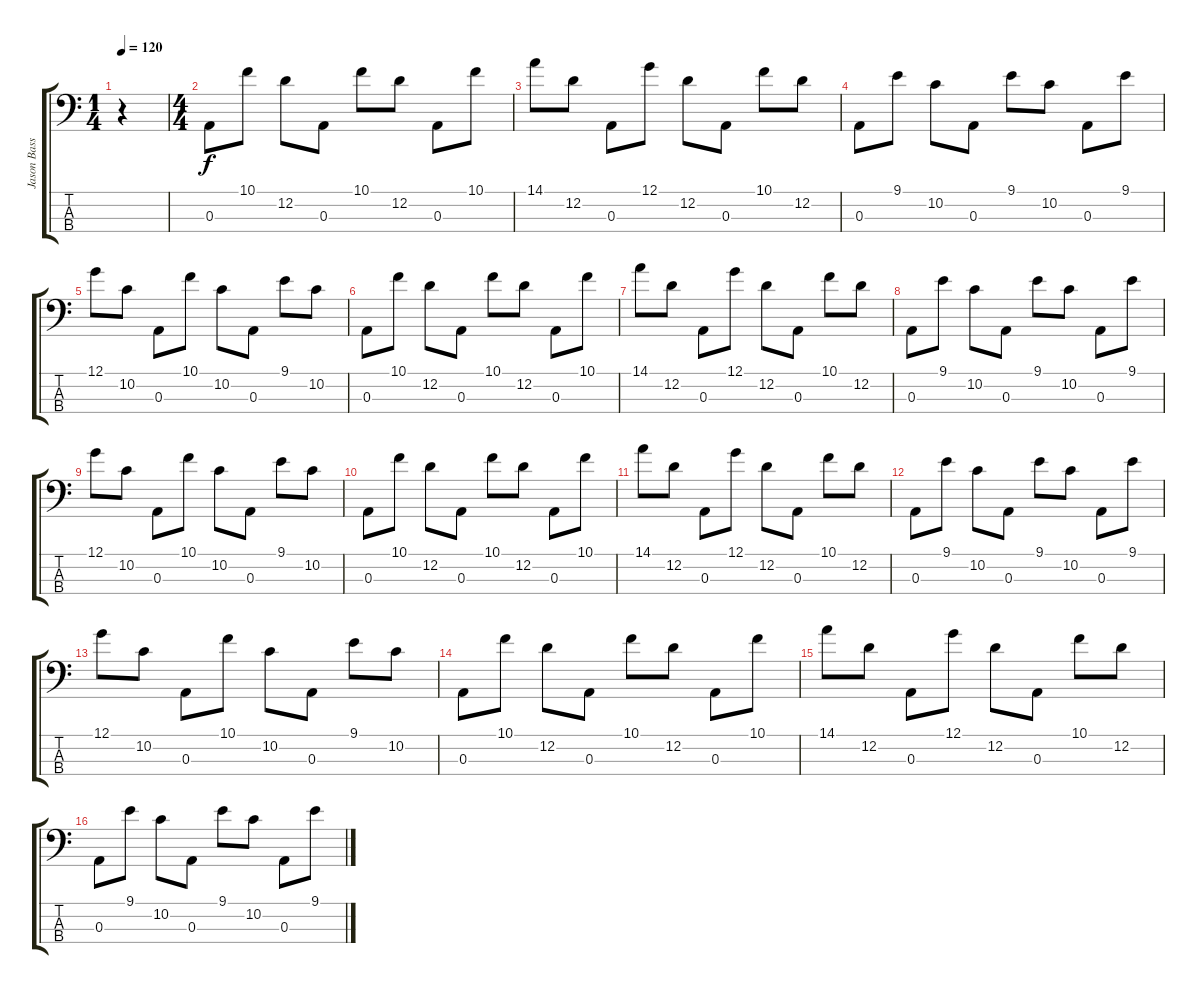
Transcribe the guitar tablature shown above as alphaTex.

\track ("Jason Bass" "Jason Bass") {instrument electricbasspick}
\staff {score tabs}
\tuning (G2 D2 A1 E1) {hide}
\ts (1 4)
\tempo 120
\clef f4
\ks c
r.4{dy f instrument electricbasspick} |
\ts (4 4)
0.3.8 10.1.8 12.2.8 0.3.8 10.1.8 12.2.8 0.3.8 10.1.8 |
14.1.8 12.2.8 0.3.8 12.1.8 12.2.8 0.3.8 10.1.8 12.2.8 |
0.3.8 9.1.8 10.2.8 0.3.8 9.1.8 10.2.8 0.3.8 9.1.8 |
12.1.8 10.2.8 0.3.8 10.1.8 10.2.8 0.3.8 9.1.8 10.2.8 |
0.3.8 10.1.8 12.2.8 0.3.8 10.1.8 12.2.8 0.3.8 10.1.8 |
14.1.8 12.2.8 0.3.8 12.1.8 12.2.8 0.3.8 10.1.8 12.2.8 |
0.3.8 9.1.8 10.2.8 0.3.8 9.1.8 10.2.8 0.3.8 9.1.8 |
12.1.8 10.2.8 0.3.8 10.1.8 10.2.8 0.3.8 9.1.8 10.2.8 |
0.3.8 10.1.8 12.2.8 0.3.8 10.1.8 12.2.8 0.3.8 10.1.8 |
14.1.8 12.2.8 0.3.8 12.1.8 12.2.8 0.3.8 10.1.8 12.2.8 |
0.3.8 9.1.8 10.2.8 0.3.8 9.1.8 10.2.8 0.3.8 9.1.8 |
12.1.8 10.2.8 0.3.8 10.1.8 10.2.8 0.3.8 9.1.8 10.2.8 |
0.3.8 10.1.8 12.2.8 0.3.8 10.1.8 12.2.8 0.3.8 10.1.8 |
14.1.8 12.2.8 0.3.8 12.1.8 12.2.8 0.3.8 10.1.8 12.2.8 |
0.3.8 9.1.8 10.2.8 0.3.8 9.1.8 10.2.8 0.3.8 9.1.8
